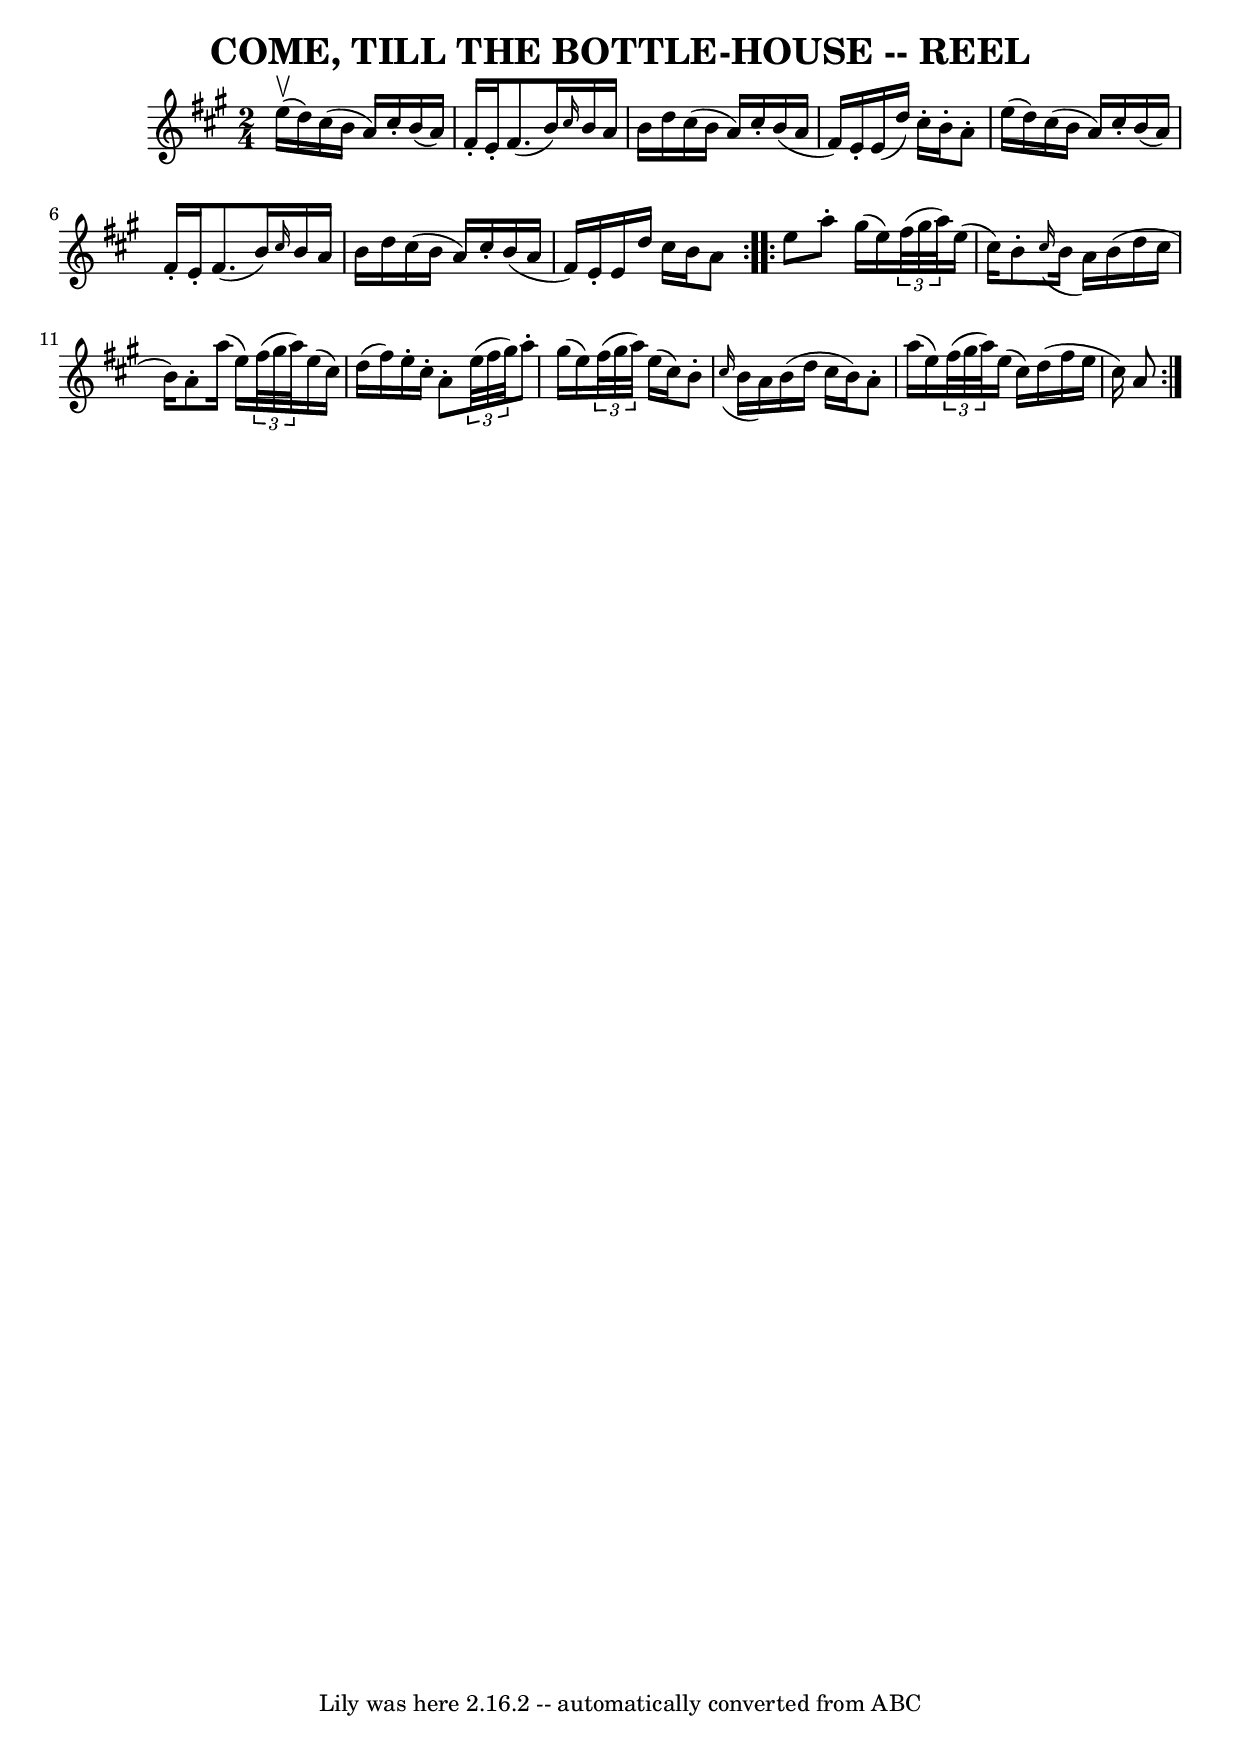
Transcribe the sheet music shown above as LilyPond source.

\version "2.7.40"
\include "Mammoth.ily"
\header {
	%% book = "Ryan's Mammoth Collection of Fiddle Tunes"
	crossRefNumber = "1"
	footnotes = ""
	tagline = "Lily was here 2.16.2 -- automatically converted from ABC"
	title = "COME, TILL THE BOTTLE-HOUSE -- REEL"
}
voicedefault =  {
\set Score.defaultBarType = "empty"

\repeat volta 2 {
\time 2/4 \key a \major e''16 (^\upbow d''16)   |
 cis''16 (
 b'16 a'16) cis''16 -. b'16 (a'16) fis'16 -. e'16 -.   
|
 fis'8. (b'16) \grace { cis''16  } b'16 a'16 b'16    
d''16    |
 cis''16 (b'16 a'16) cis''16 -. b'16 (a'16   
 fis'16) e'16 -.   |
 e'16 (d''16) cis''16 -. b'16 -.   
a'8 -. e''16 (d''16)   |
 cis''16 (b'16 a'16)   
cis''16 -. b'16 (a'16) fis'16 -. e'16 -.   |
 fis'8. (
b'16) \grace { cis''16  } b'16 a'16 b'16 d''16    |
   
cis''16 (b'16 a'16) cis''16 -. b'16 (a'16 fis'16) e'16 
-.   |
 e'16 d''16 cis''16 b'16 a'8    }     
\repeat volta 2 { e''8    |
 a''8 -. gis''16 (e''16)   
\times 2/3 { fis''32 (gis''32 a''32) } e''16 (cis''16)   
|
 b'8 -.   \grace { cis''16 (} b'16 a'16) b'16 (d''16 
 cis''16 b'16)   |
 a'8 -. a''16 (e''16)   \times 2/3 { 
 fis''32 (gis''32 a''32) } e''16 (cis''16)   |
 d''16 
(fis''16) e''16 -. cis''16 -. a'8 -.   \times 2/3 { e''32 (
fis''32 gis''32) }   |
 a''8 -. gis''16 (e''16)   
\times 2/3 { fis''32 (gis''32 a''32) } e''16 (cis''16)   
|
 b'8 -.   \grace { cis''16 (} b'16 a'16) b'16 (d''16 
 cis''16 b'16)   |
 a'8 -. a''16 (e''16)   \times 2/3 { 
 fis''32 (gis''32 a''32) } e''16 (cis''16)   |
 d''16 
(fis''16 e''16 cis''16) a'8    }   
}

\score{
    <<

	\context Staff="default"
	{
	    \voicedefault 
	}

    >>
	\layout {
	}
	\midi {}
}
